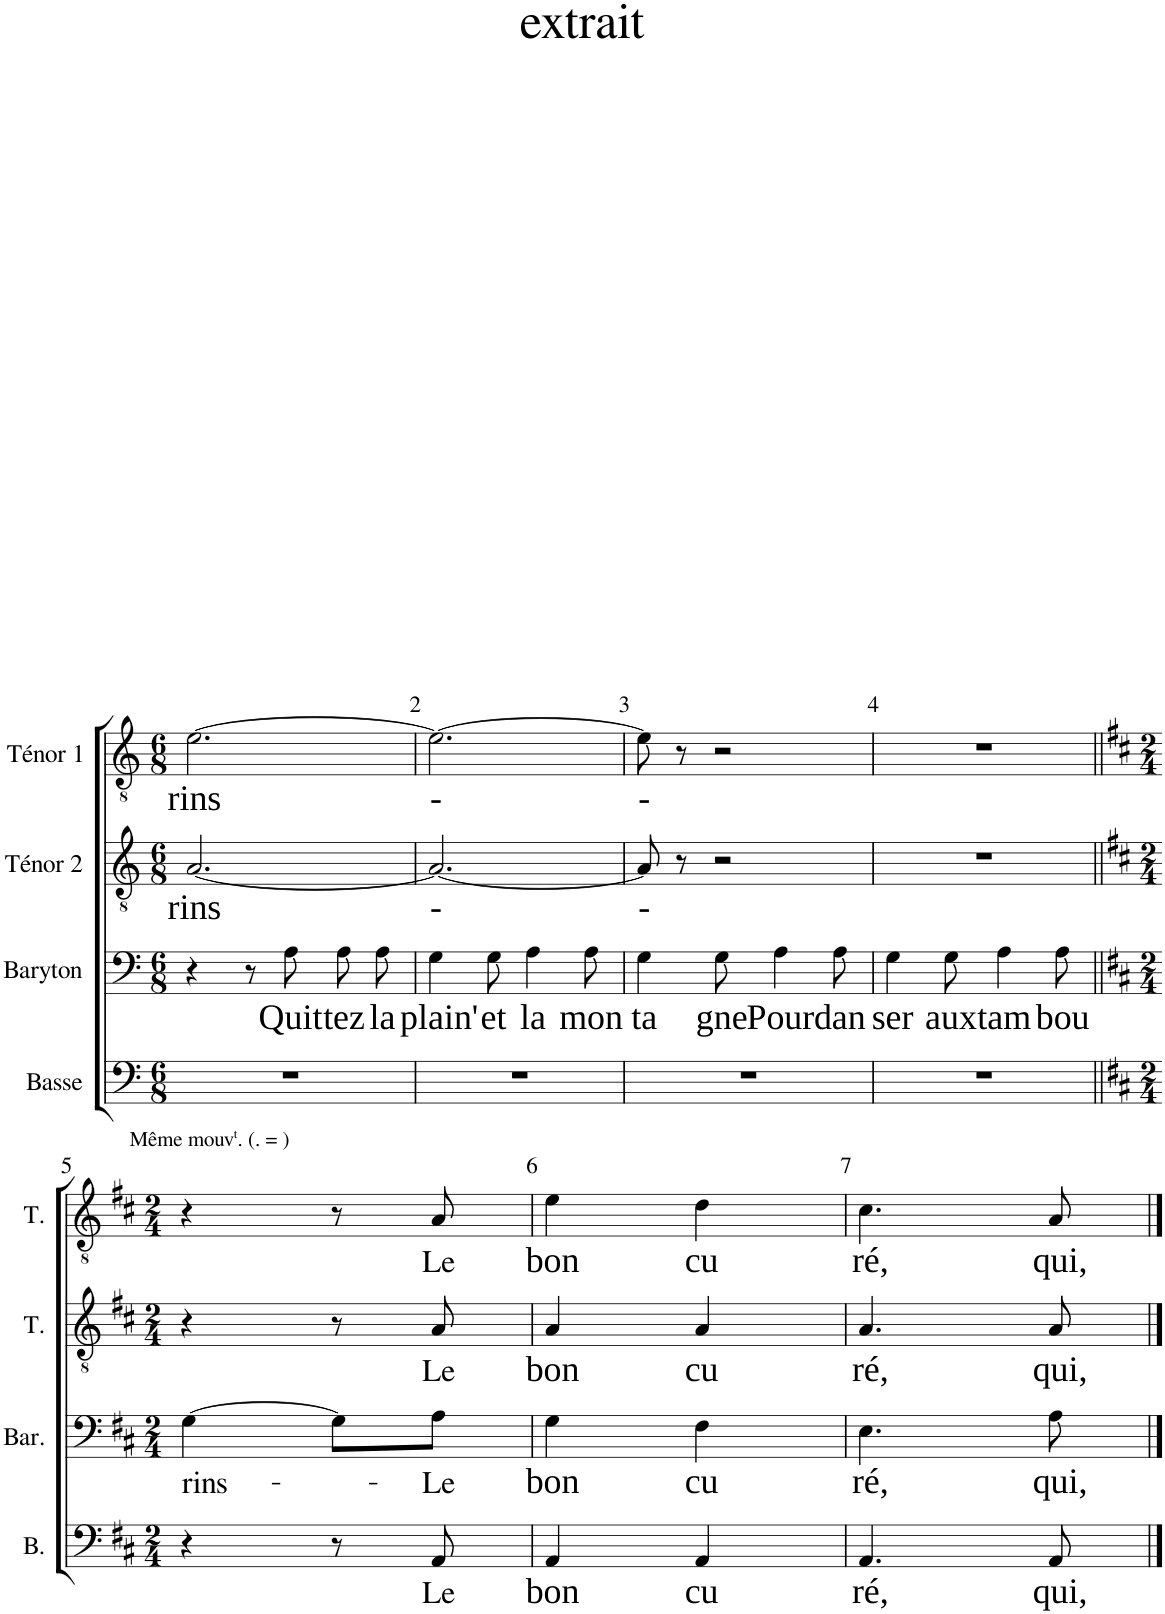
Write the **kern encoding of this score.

**kern	**text	**kern	**text	**kern	**text	**kern	**text
*part4	*part4	*part3	*part3	*part2	*part2	*part1	*part1
*staff4	*staff4	*staff3	*staff3	*staff2	*staff2	*staff1	*staff1
*I"Basse	*	*I"Baryton	*	*I"Ténor 2	*	*I"Ténor 1	*
*I'B.	*	*I'Bar.	*	*I'T.	*	*I'T.	*
*clefF4	*	*clefF4	*	*clefGv2	*	*clefGv2	*
*k[]	*	*k[]	*	*k[]	*	*k[]	*
*M6/8	*	*M6/8	*	*M6/8	*	*M6/8	*
=1	=1	=1	=1	=1	=1	=1	=1
!	!	!	!	!	!LO:LY:b	!	!LO:LY:b
2.r	.	4r	.	[2.A/	rins	[2.e\	rins
.	.	8r	.	.	.	.	.
!	!	!	!LO:LY:b	!	!	!	!
.	.	8A\	Quit	.	.	.	.
!	!	!	!LO:LY:b	!	!	!	!
.	.	8A\	tez	.	.	.	.
!	!	!	!LO:LY:b	!	!	!	!
.	.	8A\	la	.	.	.	.
=2	=2	=2	=2	=2	=2	=2	=2
!	!	!	!LO:LY:b	!	!LO:LY:b	!	!LO:LY:b
2.r	.	4G\	plain'	2.A/_	-	2.e\_	-
!	!	!	!LO:LY:b	!	!	!	!
.	.	8G\	et	.	.	.	.
!	!	!	!LO:LY:b	!	!	!	!
.	.	4A\	la	.	.	.	.
!	!	!	!LO:LY:b	!	!	!	!
.	.	8A\	mon	.	.	.	.
=3	=3	=3	=3	=3	=3	=3	=3
!	!	!	!LO:LY:b	!	!LO:LY:b	!	!LO:LY:b
2.r	.	4G\	ta	8A/]	-	8e\]	-
.	.	.	.	8r	.	8r	.
!	!	!	!LO:LY:b	!	!	!	!
.	.	8G\	gne	2r	.	2r	.
!	!	!	!LO:LY:b	!	!	!	!
.	.	4A\	Pour	.	.	.	.
!	!	!	!LO:LY:b	!	!	!	!
.	.	8A\	dan	.	.	.	.
=4	=4	=4	=4	=4	=4	=4	=4
!	!	!	!LO:LY:b	!	!	!	!
2.r	.	4G\	ser	2.r	.	2.r	.
!	!	!	!LO:LY:b	!	!	!	!
.	.	8G\	aux	.	.	.	.
!	!	!	!LO:LY:b	!	!	!	!
.	.	4A\	tam	.	.	.	.
!	!	!	!LO:LY:b	!	!	!	!
.	.	8A\	bou	.	.	.	.
!!LO:LB:g=z
=5||	=5||	=5||	=5||	=5||	=5||	=5||	=5||
*k[f#c#]	*	*k[f#c#]	*	*k[f#c#]	*	*k[f#c#]	*
*M2/4	*	*M2/4	*	*M2/4	*	*M2/4	*
!	!	!	!	!	!	!LO:TX:a:t=Même mouv	!
!	!	!	!	!	!	!LO:TX:a:t=t	!
!	!	!	!	!	!	!LO:TX:a:t=. (. = )	!
!	!	!	!LO:LY:b	!	!	!	!
4r	.	[4G\	rins-	4r	.	4r	.
8r	.	8G\L]	.	8r	.	8r	.
!	!LO:LY:b	!	!LO:LY:b	!	!LO:LY:b	!	!LO:LY:b
8AA/	Le	8A\J	-Le	8A/	Le	8A/	Le
=6	=6	=6	=6	=6	=6	=6	=6
!	!LO:LY:b	!	!LO:LY:b	!	!LO:LY:b	!	!LO:LY:b
4AA/	bon	4G\	bon	4A/	bon	4e\	bon
!	!LO:LY:b	!	!LO:LY:b	!	!LO:LY:b	!	!LO:LY:b
4AA/	cu	4F#\	cu	4A/	cu	4d\	cu
=7	=7	=7	=7	=7	=7	=7	=7
!	!LO:LY:b	!	!LO:LY:b	!	!LO:LY:b	!	!LO:LY:b
4.AA/	ré,	4.E\	ré,	4.A/	ré,	4.c#\	ré,
!	!LO:LY:b	!	!LO:LY:b	!	!LO:LY:b	!	!LO:LY:b
8AA/	qui,	8A\	qui,	8A/	qui,	8A/	qui,
==	==	==	==	==	==	==	==
*-	*-	*-	*-	*-	*-	*-	*-
